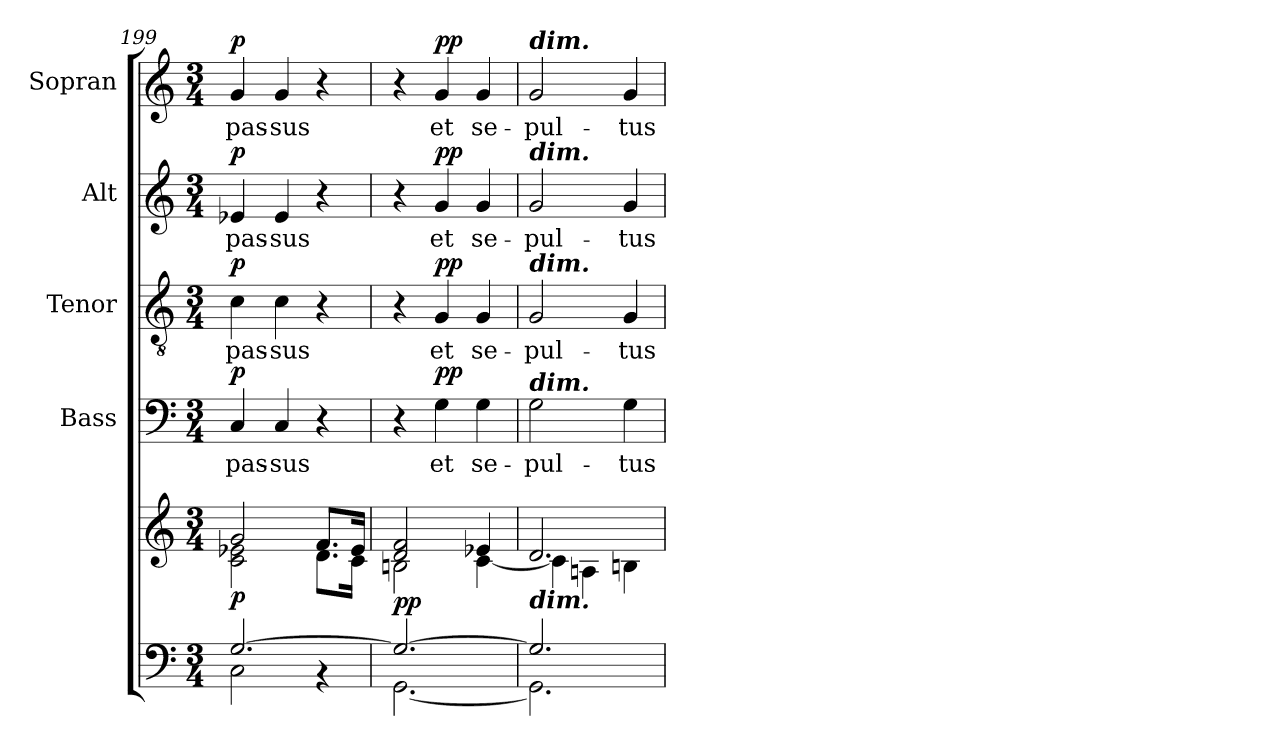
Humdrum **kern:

**kern	**kern	**dynam	**kern	**text	**dynam	**kern	**text	**dynam	**kern	**text	**dynam	**kern	**text	**dynam
*part5	*part5	*part5	*part4	*part4	*part4	*part3	*part3	*part3	*part2	*part2	*part2	*part1	*part1	*part1
*staff6	*staff5	*staff5/6	*staff4	*staff4	*staff4	*staff3	*staff3	*staff3	*staff2	*staff2	*staff2	*staff1	*staff1	*staff1
*	*	*	*I"Bass	*	*	*I"Tenor	*	*	*I"Alt	*	*	*I"Sopran	*	*
*	*	*	*I'B.	*	*	*I'T.	*	*	*I'A.	*	*	*I'S.	*	*
*clefF4	*clefG2	*	*clefF4	*	*	*clefGv2	*	*	*clefG2	*	*	*clefG2	*	*
*k[]	*k[]	*	*k[]	*	*	*k[]	*	*	*k[]	*	*	*k[]	*	*
*C:	*C:	*	*C:	*	*	*C:	*	*	*C:	*	*	*C:	*	*
*M3/4	*M3/4	*	*M3/4	*	*	*M3/4	*	*	*M3/4	*	*	*M3/4	*	*
=199	=199	=199	=199	=199	=199	=199	=199	=199	=199	=199	=199	=199	=199	=199
*^	*^	*	*	*	*	*	*	*	*	*	*	*	*	*
!	!	!	!	!LO:DY:b	!	!LO:LY:b	!LO:DY:a	!	!LO:LY:b	!LO:DY:a	!	!LO:LY:b	!LO:DY:a	!	!LO:LY:b	!LO:DY:a
[>2.G/	2C\	2g/	2c\ 2e-X\	p	4C/	pas-	p	4c\	pas-	p	4e-X/	pas-	p	4g/	pas-	p
!	!	!	!	!	!	!LO:LY:b	!	!	!LO:LY:b	!	!	!LO:LY:b	!	!	!LO:LY:b	!
.	.	.	.	.	4C/	-sus	.	4c\	-sus	.	4e-/	-sus	.	4g/	-sus	.
.	4rBB	8.f/L	8.d\L	.	4r	.	.	4r	.	.	4r	.	.	4r	.	.
.	.	16e-/Jk	16c\Jk	.	.	.	.	.	.	.	.	.	.	.	.	.
=200	=200	=200	=200	=200	=200	=200	=200	=200	=200	=200	=200	=200	=200	=200	=200	=200
!	!	!	!	!LO:DY:b	!	!	!	!	!	!	!	!	!	!	!	!
2.G/_	[<2.GG\	2d/ 2f/	2Bn\	pp	4r	.	.	4r	.	.	4r	.	.	4r	.	.
!	!	!	!	!	!	!LO:LY:b	!LO:DY:a	!	!LO:LY:b	!LO:DY:a	!	!LO:LY:b	!LO:DY:a	!	!LO:LY:b	!LO:DY:a
.	.	.	.	.	4G\	et	pp	4G/	et	pp	4g/	et	pp	4g/	et	pp
!	!	!	!	!	!	!LO:LY:b	!	!	!LO:LY:b	!	!	!LO:LY:b	!	!	!LO:LY:b	!
.	.	4e-X/	[<4c\	.	4G\	se-	.	4G/	se-	.	4g/	se-	.	4g/	se-	.
=201	=201	=201	=201	=201	=201	=201	=201	=201	=201	=201	=201	=201	=201	=201	=201	=201
!	!	!	!	!	!	!	!	!	!	!	!	!	!	!LO:TX:a:Bi:t=dim.	!	!
!	!	!	!	!	!	!	!	!	!	!	!LO:TX:a:Bi:t=dim.	!	!	!	!	!
!	!	!	!	!	!	!	!	!LO:TX:a:Bi:t=dim.	!	!	!	!	!	!	!	!
!	!	!	!	!	!LO:TX:a:Bi:t=dim.	!	!	!	!	!	!	!	!	!	!	!
!	!	!LO:TX:b:Bi:t=dim.	!	!	!	!	!	!	!	!	!	!	!	!	!	!
!	!	!	!	!	!	!LO:LY:b	!	!	!LO:LY:b	!	!	!LO:LY:b	!	!	!LO:LY:b	!
2.G/]	2.GG\]	2.d/	4c\]	.	2G\	-pul-	.	2G/	-pul-	.	2g/	-pul-	.	2g/	-pul-	.
.	.	.	4An\	.	.	.	.	.	.	.	.	.	.	.	.	.
!	!	!	!	!	!	!LO:LY:b	!	!	!LO:LY:b	!	!	!LO:LY:b	!	!	!LO:LY:b	!
.	.	.	4Bn\	.	4G\	-tus	.	4G/	-tus	.	4g/	-tus	.	4g/	-tus	.
*v	*v	*	*	*	*	*	*	*	*	*	*	*	*	*	*	*
*	*v	*v	*	*	*	*	*	*	*	*	*	*	*	*	*
=	=	=	=	=	=	=	=	=	=	=	=	=	=	=
*-	*-	*-	*-	*-	*-	*-	*-	*-	*-	*-	*-	*-	*-	*-
